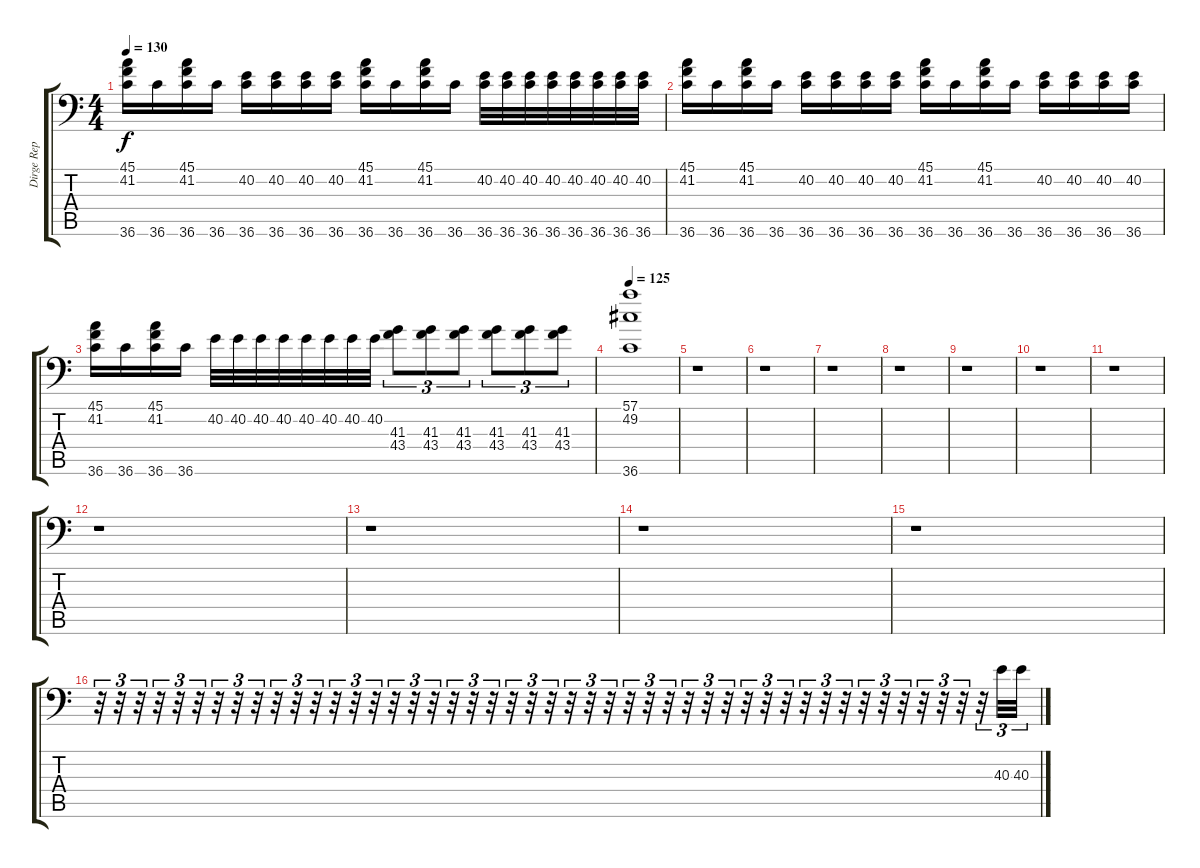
\track ("Dirge Rep" "Dirge Rep") {instrument acousticgrandpiano}
\staff {score tabs}
\tuning (C-1 C-1 C-1 C-1 C-1 C-1) {hide}
\ts (4 4)
\tempo 130
\clef f4
\ks c
(45.1 41.2 36.6).16{dy f} 36.6.16 (45.1 41.2 36.6).16 36.6.16 (40.2 36.6).16 (40.2 36.6).16 (40.2 36.6).16 (40.2 36.6).16 (45.1 41.2 36.6).16 36.6.16 (45.1 41.2 36.6).16 36.6.16 (40.2 36.6).32 (40.2 36.6).32 (40.2 36.6).32 (40.2 36.6).32 (40.2 36.6).32 (40.2 36.6).32 (40.2 36.6).32 (40.2 36.6).32 |
(45.1 41.2 36.6).16 36.6.16 (45.1 41.2 36.6).16 36.6.16 (40.2 36.6).16 (40.2 36.6).16 (40.2 36.6).16 (40.2 36.6).16 (45.1 41.2 36.6).16 36.6.16 (45.1 41.2 36.6).16 36.6.16 (40.2 36.6).16 (40.2 36.6).16 (40.2 36.6).16 (40.2 36.6).16 |
(45.1 41.2 36.6).16 36.6.16 (45.1 41.2 36.6).16 36.6.16 40.2.32 40.2.32 40.2.32 40.2.32 40.2.32 40.2.32 40.2.32 40.2.32 (41.3 43.4).8{tu (3 2)} (41.3 43.4).8{tu (3 2)} (41.3 43.4).8{tu (3 2)} (41.3 43.4).8{tu (3 2)} (41.3 43.4).8{tu (3 2)} (41.3 43.4).8{tu (3 2)} |
\tempo 125
(57.1 49.2 36.6).1 |
r.1 |
r.1 |
r.1 |
r.1 |
r.1 |
r.1 |
r.1 |
r.1 |
r.1 |
r.1 |
r.1 |
r.32{tu (3 2)} r.32{tu (3 2)} r.32{tu (3 2)} r.32{tu (3 2)} r.32{tu (3 2)} r.32{tu (3 2)} r.32{tu (3 2)} r.32{tu (3 2)} r.32{tu (3 2)} r.32{tu (3 2)} r.32{tu (3 2)} r.32{tu (3 2)} r.32{tu (3 2)} r.32{tu (3 2)} r.32{tu (3 2)} r.32{tu (3 2)} r.32{tu (3 2)} r.32{tu (3 2)} r.32{tu (3 2)} r.32{tu (3 2)} r.32{tu (3 2)} r.32{tu (3 2)} r.32{tu (3 2)} r.32{tu (3 2)} r.32{tu (3 2)} r.32{tu (3 2)} r.32{tu (3 2)} r.32{tu (3 2)} r.32{tu (3 2)} r.32{tu (3 2)} r.32{tu (3 2)} r.32{tu (3 2)} r.32{tu (3 2)} r.32{tu (3 2)} r.32{tu (3 2)} r.32{tu (3 2)} r.32{tu (3 2)} r.32{tu (3 2)} r.32{tu (3 2)} r.32{tu (3 2)} r.32{tu (3 2)} r.32{tu (3 2)} r.32{tu (3 2)} r.32{tu (3 2)} r.32{tu (3 2)} r.32{tu (3 2)} 40.3.32{tu (3 2)} 40.3.32{tu (3 2)}
